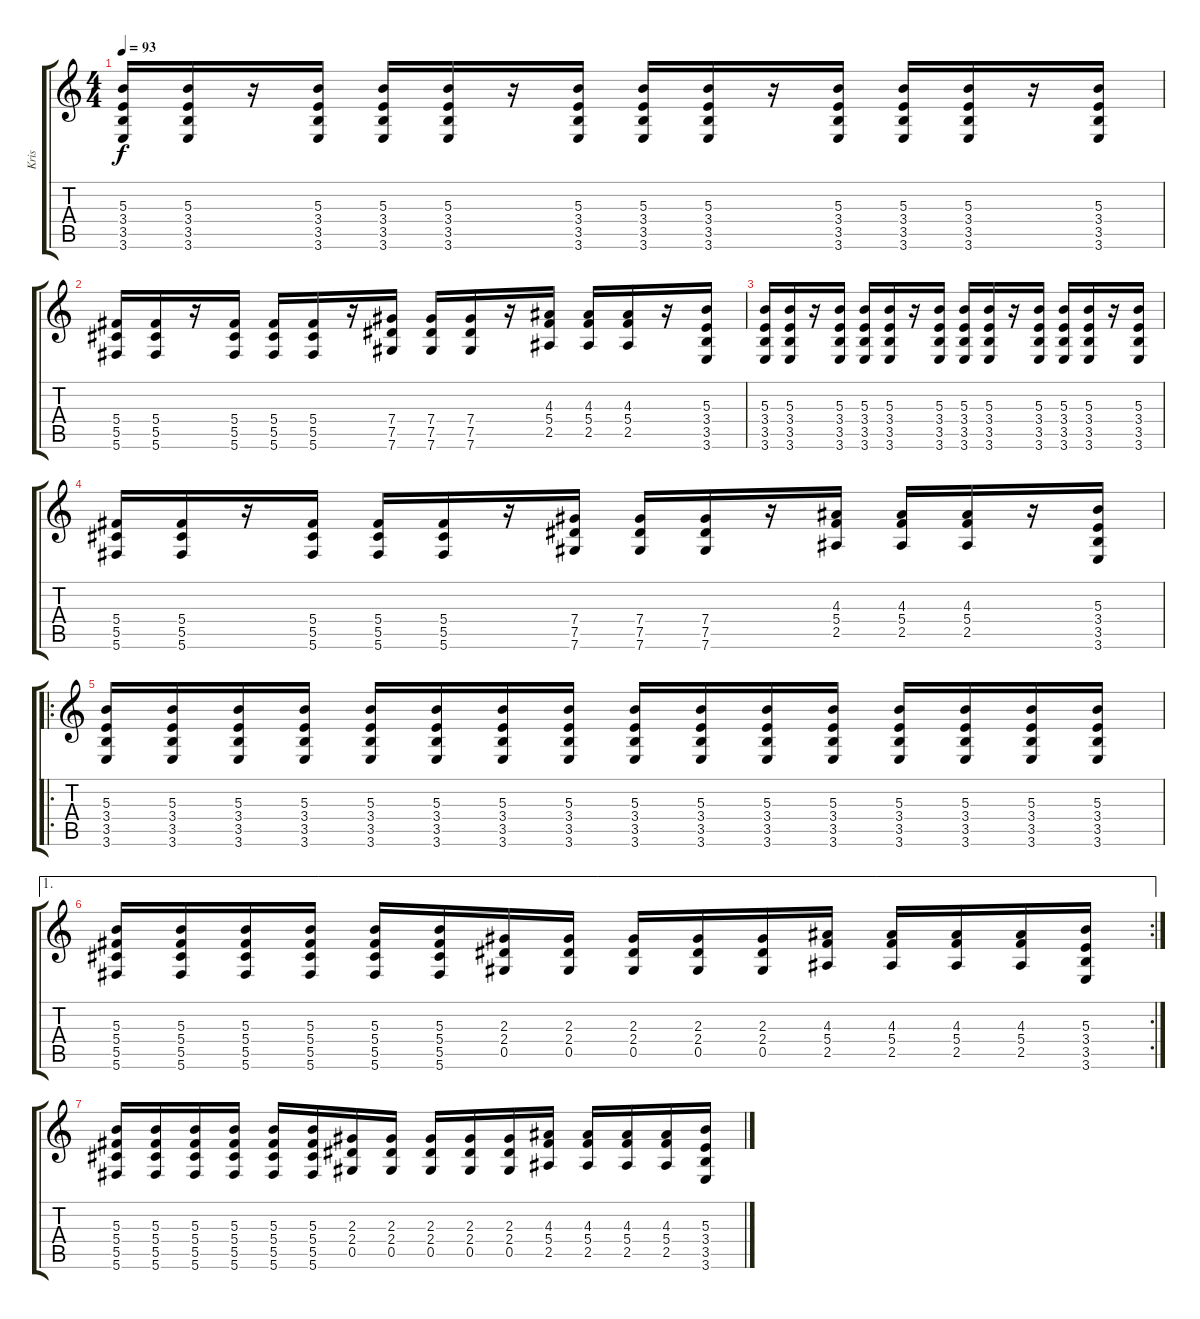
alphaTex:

\track ("Kris" "Kris") {instrument electricguitarclean}
\staff {score tabs}
\tuning (Eb4 Bb3 Gb3 Db3 Ab2 Db2) {hide}
\ts (4 4)
\tempo 93
\clef g2
\ks c
(5.3 3.4 3.5 3.6).16{dy f} (5.3 3.4 3.5 3.6).16 r.16 (5.3 3.4 3.5 3.6).16 (5.3 3.4 3.5 3.6).16 (5.3 3.4 3.5 3.6).16 r.16 (5.3 3.4 3.5 3.6).16 (5.3 3.4 3.5 3.6).16 (5.3 3.4 3.5 3.6).16 r.16 (5.3 3.4 3.5 3.6).16 (5.3 3.4 3.5 3.6).16 (5.3 3.4 3.5 3.6).16 r.16 (5.3 3.4 3.5 3.6).16 |
(5.4 5.5 5.6).16 (5.4 5.5 5.6).16 r.16 (5.4 5.5 5.6).16 (5.4 5.5 5.6).16 (5.4 5.5 5.6).16 r.16 (7.4 7.5 7.6).16 (7.4 7.5 7.6).16 (7.4 7.5 7.6).16 r.16 (4.3 5.4 2.5).16 (4.3 5.4 2.5).16 (4.3 5.4 2.5).16 r.16 (5.3 3.4 3.5 3.6).16 |
(5.3 3.4 3.5 3.6).16 (5.3 3.4 3.5 3.6).16 r.16 (5.3 3.4 3.5 3.6).16 (5.3 3.4 3.5 3.6).16 (5.3 3.4 3.5 3.6).16 r.16 (5.3 3.4 3.5 3.6).16 (5.3 3.4 3.5 3.6).16 (5.3 3.4 3.5 3.6).16 r.16 (5.3 3.4 3.5 3.6).16 (5.3 3.4 3.5 3.6).16 (5.3 3.4 3.5 3.6).16 r.16 (5.3 3.4 3.5 3.6).16 |
(5.4 5.5 5.6).16 (5.4 5.5 5.6).16 r.16 (5.4 5.5 5.6).16 (5.4 5.5 5.6).16 (5.4 5.5 5.6).16 r.16 (7.4 7.5 7.6).16 (7.4 7.5 7.6).16 (7.4 7.5 7.6).16 r.16 (4.3 5.4 2.5).16 (4.3 5.4 2.5).16 (4.3 5.4 2.5).16 r.16 (5.3 3.4 3.5 3.6).16 |
\ro
(5.3 3.4 3.5 3.6).16 (5.3 3.4 3.5 3.6).16 (5.3 3.4 3.5 3.6).16 (5.3 3.4 3.5 3.6).16 (5.3 3.4 3.5 3.6).16 (5.3 3.4 3.5 3.6).16 (5.3 3.4 3.5 3.6).16 (5.3 3.4 3.5 3.6).16 (5.3 3.4 3.5 3.6).16 (5.3 3.4 3.5 3.6).16 (5.3 3.4 3.5 3.6).16 (5.3 3.4 3.5 3.6).16 (5.3 3.4 3.5 3.6).16 (5.3 3.4 3.5 3.6).16 (5.3 3.4 3.5 3.6).16 (5.3 3.4 3.5 3.6).16 |
\ae 1
\rc 2
(5.3 5.4 5.5 5.6).16 (5.3 5.4 5.5 5.6).16 (5.3 5.4 5.5 5.6).16 (5.3 5.4 5.5 5.6).16 (5.3 5.4 5.5 5.6).16 (5.3 5.4 5.5 5.6).16 (2.3 2.4 0.5).16 (2.3 2.4 0.5).16 (2.3 2.4 0.5).16 (2.3 2.4 0.5).16 (2.3 2.4 0.5).16 (4.3 5.4 2.5).16 (4.3 5.4 2.5).16 (4.3 5.4 2.5).16 (4.3 5.4 2.5).16 (5.3 3.4 3.5 3.6).16 |
(5.3 5.4 5.5 5.6).16 (5.3 5.4 5.5 5.6).16 (5.3 5.4 5.5 5.6).16 (5.3 5.4 5.5 5.6).16 (5.3 5.4 5.5 5.6).16 (5.3 5.4 5.5 5.6).16 (2.3 2.4 0.5).16 (2.3 2.4 0.5).16 (2.3 2.4 0.5).16 (2.3 2.4 0.5).16 (2.3 2.4 0.5).16 (4.3 5.4 2.5).16 (4.3 5.4 2.5).16 (4.3 5.4 2.5).16 (4.3 5.4 2.5).16 (5.3 3.4 3.5 3.6).16
